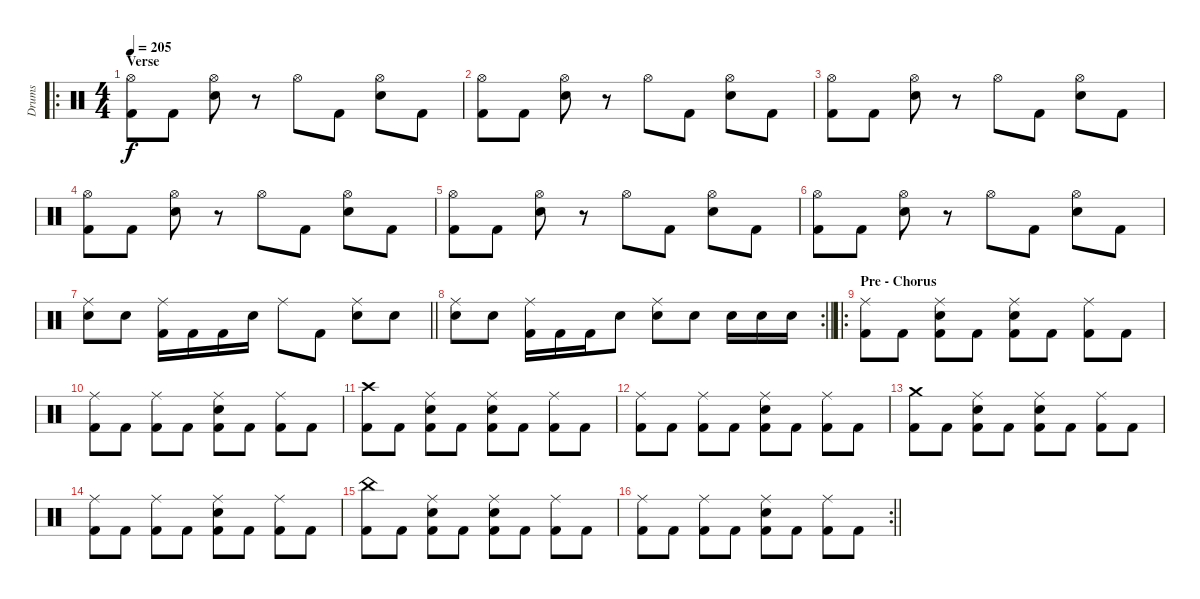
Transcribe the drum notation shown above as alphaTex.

\track ("Drums" "Drums") {instrument percussion}
\staff {score}
\articulation defaults
\ro
\ts (4 4)
\section ("" "Verse")
\tempo 205
\clef neutral
\ks c
("Hi-Hat (open)" "Kick (hit) 2").8{dy f} "Kick (hit) 2".8 ("Hi-Hat (open)" "Electric Snare (hit)").8 r.8 "Hi-Hat (open)".8 "Kick (hit) 2".8 ("Hi-Hat (open)" "Electric Snare (hit)").8 "Kick (hit) 2".8 |
("Hi-Hat (open)" "Kick (hit) 2").8 "Kick (hit) 2".8 ("Hi-Hat (open)" "Electric Snare (hit)").8 r.8 "Hi-Hat (open)".8 "Kick (hit) 2".8 ("Hi-Hat (open)" "Electric Snare (hit)").8 "Kick (hit) 2".8 |
("Hi-Hat (open)" "Kick (hit) 2").8 "Kick (hit) 2".8 ("Hi-Hat (open)" "Electric Snare (hit)").8 r.8 "Hi-Hat (open)".8 "Kick (hit) 2".8 ("Hi-Hat (open)" "Electric Snare (hit)").8 "Kick (hit) 2".8 |
("Hi-Hat (open)" "Kick (hit) 2").8 "Kick (hit) 2".8 ("Hi-Hat (open)" "Electric Snare (hit)").8 r.8 "Hi-Hat (open)".8 "Kick (hit) 2".8 ("Hi-Hat (open)" "Electric Snare (hit)").8 "Kick (hit) 2".8 |
("Hi-Hat (open)" "Kick (hit) 2").8 "Kick (hit) 2".8 ("Hi-Hat (open)" "Electric Snare (hit)").8 r.8 "Hi-Hat (open)".8 "Kick (hit) 2".8 ("Hi-Hat (open)" "Electric Snare (hit)").8 "Kick (hit) 2".8 |
("Hi-Hat (open)" "Kick (hit) 2").8 "Kick (hit) 2".8 ("Hi-Hat (open)" "Electric Snare (hit)").8 r.8 "Hi-Hat (open)".8 "Kick (hit) 2".8 ("Hi-Hat (open)" "Electric Snare (hit)").8 "Kick (hit) 2".8 |
\barLineRight lightlight
("Ride (middle)" "Electric Snare (hit)").8 "Electric Snare (hit)".8 ("Ride (middle)" "Kick (hit) 2").16 "Kick (hit) 2".16 "Kick (hit) 2".16 "Electric Snare (hit)".16 "Ride (middle)".8 "Kick (hit) 2".8 ("Ride (middle)" "Electric Snare (hit)").8 "Electric Snare (hit)".8 |
\rc 2
\barLineRight lightlight
("Ride (middle)" "Electric Snare (hit)").8 "Electric Snare (hit)".8 ("Ride (middle)" "Kick (hit) 2").16 "Kick (hit) 2".16 "Kick (hit) 2".16 "Electric Snare (hit)".8 ("Ride (middle)" "Electric Snare (hit)").8 "Electric Snare (hit)".8 "Electric Snare (hit)".16 "Electric Snare (hit)".16 "Electric Snare (hit)".16 |
\ro
\section ("" "Pre - Chorus")
("Ride (middle)" "Kick (hit) 2").8 "Kick (hit) 2".8 ("Ride (middle)" "Electric Snare (hit)" "Kick (hit) 2").8 "Kick (hit) 2".8 ("Ride (middle)" "Electric Snare (hit)" "Kick (hit) 2").8 "Kick (hit) 2".8 ("Ride (middle)" "Kick (hit) 2").8 "Kick (hit) 2".8 |
("Ride (middle)" "Kick (hit) 2").8 "Kick (hit) 2".8 ("Ride (middle)" "Kick (hit) 2").8 "Kick (hit) 2".8 ("Ride (middle)" "Electric Snare (hit)" "Kick (hit) 2").8 "Kick (hit) 2".8 ("Ride (middle)" "Kick (hit) 2").8 "Kick (hit) 2".8 |
("Crash high (hit)" "Kick (hit) 2").8 "Kick (hit) 2".8 ("Ride (middle)" "Electric Snare (hit)" "Kick (hit) 2").8 "Kick (hit) 2".8 ("Ride (middle)" "Electric Snare (hit)" "Kick (hit) 2").8 "Kick (hit) 2".8 ("Ride (middle)" "Kick (hit) 2").8 "Kick (hit) 2".8 |
("Ride (middle)" "Kick (hit) 2").8 "Kick (hit) 2".8 ("Ride (middle)" "Kick (hit) 2").8 "Kick (hit) 2".8 ("Ride (middle)" "Electric Snare (hit)" "Kick (hit) 2").8 "Kick (hit) 2".8 ("Ride (middle)" "Kick (hit) 2").8 "Kick (hit) 2".8 |
("Crash medium (hit)" "Kick (hit) 2").8 "Kick (hit) 2".8 ("Ride (middle)" "Electric Snare (hit)" "Kick (hit) 2").8 "Kick (hit) 2".8 ("Ride (middle)" "Electric Snare (hit)" "Kick (hit) 2").8 "Kick (hit) 2".8 ("Ride (middle)" "Kick (hit) 2").8 "Kick (hit) 2".8 |
("Ride (middle)" "Kick (hit) 2").8 "Kick (hit) 2".8 ("Ride (middle)" "Kick (hit) 2").8 "Kick (hit) 2".8 ("Ride (middle)" "Electric Snare (hit)" "Kick (hit) 2").8 "Kick (hit) 2".8 ("Ride (middle)" "Kick (hit) 2").8 "Kick (hit) 2".8 |
("China (hit)" "Kick (hit) 2").8 "Kick (hit) 2".8 ("Ride (middle)" "Electric Snare (hit)" "Kick (hit) 2").8 "Kick (hit) 2".8 ("Ride (middle)" "Electric Snare (hit)" "Kick (hit) 2").8 "Kick (hit) 2".8 ("Ride (middle)" "Kick (hit) 2").8 "Kick (hit) 2".8 |
\rc 2
\barLineRight lightlight
("Ride (middle)" "Kick (hit) 2").8 "Kick (hit) 2".8 ("Ride (middle)" "Kick (hit) 2").8 "Kick (hit) 2".8 ("Ride (middle)" "Electric Snare (hit)" "Kick (hit) 2").8 "Kick (hit) 2".8 ("Ride (middle)" "Kick (hit) 2").8 "Kick (hit) 2".8
